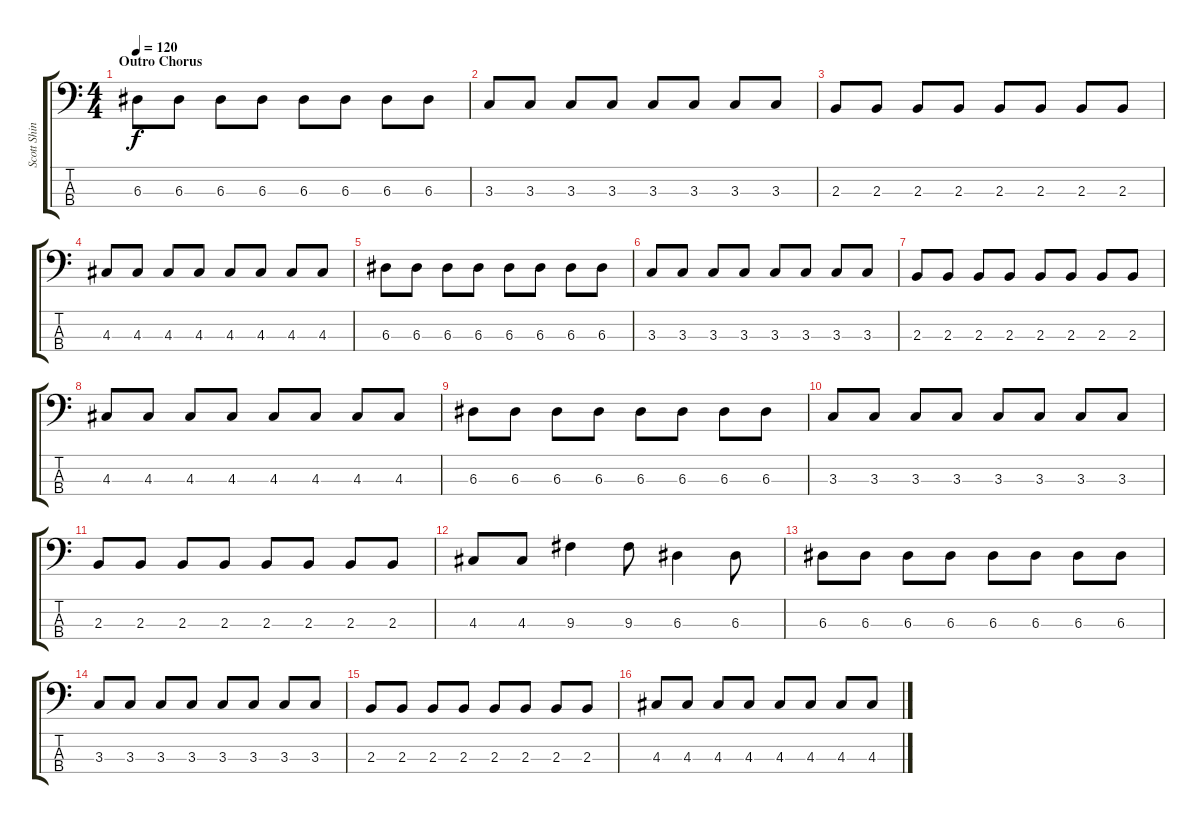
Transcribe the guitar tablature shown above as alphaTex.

\track ("Scott Shiner" "Scott Shin") {instrument electricbassfinger}
\staff {score tabs}
\tuning (G2 D2 A1 E1) {hide}
\ts (4 4)
\section ("" "Outro Chorus")
\tempo 120
\clef f4
\ks c
6.3.8{dy f} 6.3.8 6.3.8 6.3.8 6.3.8 6.3.8 6.3.8 6.3.8 |
3.3.8 3.3.8 3.3.8 3.3.8 3.3.8 3.3.8 3.3.8 3.3.8 |
2.3.8 2.3.8 2.3.8 2.3.8 2.3.8 2.3.8 2.3.8 2.3.8 |
4.3.8 4.3.8 4.3.8 4.3.8 4.3.8 4.3.8 4.3.8 4.3.8 |
6.3.8 6.3.8 6.3.8 6.3.8 6.3.8 6.3.8 6.3.8 6.3.8 |
3.3.8 3.3.8 3.3.8 3.3.8 3.3.8 3.3.8 3.3.8 3.3.8 |
2.3.8 2.3.8 2.3.8 2.3.8 2.3.8 2.3.8 2.3.8 2.3.8 |
4.3.8 4.3.8 4.3.8 4.3.8 4.3.8 4.3.8 4.3.8 4.3.8 |
6.3.8 6.3.8 6.3.8 6.3.8 6.3.8 6.3.8 6.3.8 6.3.8 |
3.3.8 3.3.8 3.3.8 3.3.8 3.3.8 3.3.8 3.3.8 3.3.8 |
2.3.8 2.3.8 2.3.8 2.3.8 2.3.8 2.3.8 2.3.8 2.3.8 |
4.3.8 4.3.8 9.3.4 9.3.8 6.3.4 6.3.8 |
6.3.8 6.3.8 6.3.8 6.3.8 6.3.8 6.3.8 6.3.8 6.3.8 |
3.3.8 3.3.8 3.3.8 3.3.8 3.3.8 3.3.8 3.3.8 3.3.8 |
2.3.8 2.3.8 2.3.8 2.3.8 2.3.8 2.3.8 2.3.8 2.3.8 |
4.3.8 4.3.8 4.3.8 4.3.8 4.3.8 4.3.8 4.3.8 4.3.8
